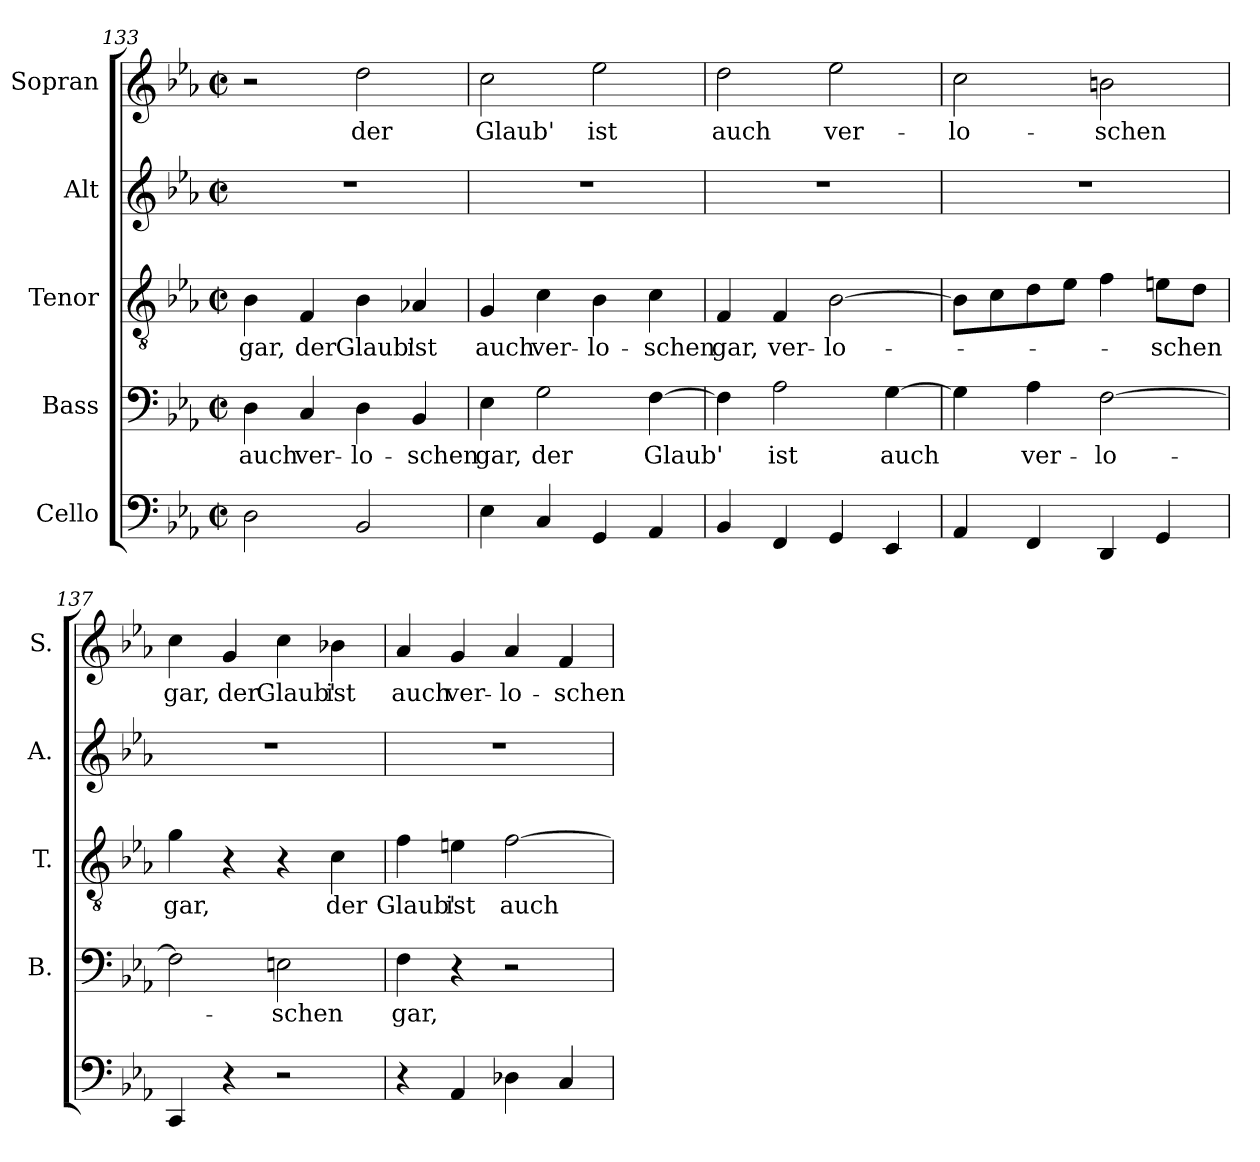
**kern	**kern	**text	**kern	**text	**kern	**kern	**text
*part5	*part4	*part4	*part3	*part3	*part2	*part1	*part1
*staff5	*staff4	*staff4	*staff3	*staff3	*staff2	*staff1	*staff1
*I"Cello	*I"Bass	*	*I"Tenor	*	*I"Alt	*I"Sopran	*
*	*I'B.	*	*I'T.	*	*I'A.	*I'S.	*
*clefF4	*clefF4	*	*clefGv2	*	*clefG2	*clefG2	*
*	*	*	*ITrd7c12	*	*	*	*
*k[b-e-a-]	*k[b-e-a-]	*	*k[b-e-a-]	*	*k[b-e-a-]	*k[b-e-a-]	*
*E-:	*E-:	*	*E-:	*	*E-:	*E-:	*
*M2/2	*M2/2	*	*M2/2	*	*M2/2	*M2/2	*
*met(c|)	*met(c|)	*	*met(c|)	*	*met(c|)	*met(c|)	*
=133	=133	=133	=133	=133	=133	=133	=133
!	!	!LO:LY:b:color=#000000	!	!	!	!	!
!	!	!	!	!LO:LY:b:color=#000000	!	!	!
2Di\	4Di\	auch	4BB-i\	gar,	1r	2r	.
!	!	!LO:LY:b:color=#000000	!	!	!	!	!
!	!	!	!	!LO:LY:b:color=#000000	!	!	!
.	4Ci/	ver-	4FFi/	der	.	.	.
!	!	!LO:LY:b:color=#000000	!	!	!	!	!
!	!	!	!	!LO:LY:b:color=#000000	!	!	!
!	!	!	!	!	!	!	!LO:LY:b:color=#000000
2BB-i/	4Di\	-lo-	4BB-i\	Glaub'	.	2ddi\	der
!	!	!LO:LY:b:color=#000000	!	!	!	!	!
!	!	!	!	!LO:LY:b:color=#000000	!	!	!
.	4BB-i/	-schen	4AA-Xi/	ist	.	.	.
=134	=134	=134	=134	=134	=134	=134	=134
!	!	!LO:LY:b:color=#000000	!	!	!	!	!
!	!	!	!	!LO:LY:b:color=#000000	!	!	!
!	!	!	!	!	!	!	!LO:LY:b:color=#000000
4E-i\	4E-i\	gar,	4GGi/	auch	1r	2cci\	Glaub'
!	!	!LO:LY:b:color=#000000	!	!	!	!	!
!	!	!	!	!LO:LY:b:color=#000000	!	!	!
4Ci/	2Gi\	der	4Ci\	ver-	.	.	.
!	!	!	!	!LO:LY:b:color=#000000	!	!	!
!	!	!	!	!	!	!	!LO:LY:b:color=#000000
4GGi/	.	.	4BB-i\	-lo-	.	2ee-i\	ist
!	!	!LO:LY:b:color=#000000	!	!	!	!	!
!	!	!	!	!LO:LY:b:color=#000000	!	!	!
4AA-i/	[>4Fi\	Glaub'	4Ci\	-schen	.	.	.
!!LO:LB:g=z
=135	=135	=135	=135	=135	=135	=135	=135
!	!	!	!	!LO:LY:b:color=#000000	!	!	!
!	!	!	!	!	!	!	!LO:LY:b:color=#000000
4BB-i/	4Fi\]	.	4FFi/	gar,	1r	2ddi\	auch
!	!	!LO:LY:b:color=#000000	!	!	!	!	!
!	!	!	!	!LO:LY:b:color=#000000	!	!	!
4FFi/	2A-i\	ist	4FFi/	ver-	.	.	.
!	!	!	!	!LO:LY:b:color=#000000	!	!	!
!	!	!	!	!	!	!	!LO:LY:b:color=#000000
4GGi/	.	.	[>2BB-i\	-lo-	.	2ee-i\	ver-
!	!	!LO:LY:b:color=#000000	!	!	!	!	!
4EE-i/	[>4Gi\	auch	.	.	.	.	.
=136	=136	=136	=136	=136	=136	=136	=136
!	!	!	!	!	!	!	!LO:LY:b:color=#000000
4AA-i/	4Gi\]	.	8BB-i\L]	.	1r	2cci\	-lo-
.	.	.	8Ci\	.	.	.	.
!	!	!LO:LY:b:color=#000000	!	!	!	!	!
4FFi/	4A-i\	ver-	8Di\	.	.	.	.
.	.	.	8E-i\J	.	.	.	.
!	!	!LO:LY:b:color=#000000	!	!	!	!	!
!	!	!	!	!	!	!	!LO:LY:b:color=#000000
4DDi/	[>2Fi\	-lo-	4Fi\	.	.	2bni\	-schen
!	!	!	!	!LO:LY:b:color=#000000	!	!	!
4GGi/	.	.	8Eni\L	-schen	.	.	.
.	.	.	8Di\J	.	.	.	.
=137	=137	=137	=137	=137	=137	=137	=137
!	!	!	!	!LO:LY:b:color=#000000	!	!	!
!	!	!	!	!	!	!	!LO:LY:b:color=#000000
4CCi/	2Fi\]	.	4Gi\	gar,	1r	4cci\	gar,
!	!	!	!	!	!	!	!LO:LY:b:color=#000000
4r	.	.	4r	.	.	4gi/	der
!	!	!LO:LY:b:color=#000000	!	!	!	!	!
!	!	!	!	!	!	!	!LO:LY:b:color=#000000
2r	2Eni\	-schen	4r	.	.	4cci\	Glaub'
!	!	!	!	!LO:LY:b:color=#000000	!	!	!
!	!	!	!	!	!	!	!LO:LY:b:color=#000000
.	.	.	4Ci\	der	.	4b-Xi\	ist
=138	=138	=138	=138	=138	=138	=138	=138
!	!	!LO:LY:b:color=#000000	!	!	!	!	!
!	!	!	!	!LO:LY:b:color=#000000	!	!	!
!	!	!	!	!	!	!	!LO:LY:b:color=#000000
4r	4Fi\	gar,	4Fi\	Glaub'	1r	4a-i/	auch
!	!	!	!	!LO:LY:b:color=#000000	!	!	!
!	!	!	!	!	!	!	!LO:LY:b:color=#000000
4AA-i/	4r	.	4Eni\	ist	.	4gi/	ver-
!	!	!	!	!LO:LY:b:color=#000000	!	!	!
!	!	!	!	!	!	!	!LO:LY:b:color=#000000
4D-Xi\	2r	.	[>2Fi\	auch	.	4a-i/	-lo-
!	!	!	!	!	!	!	!LO:LY:b:color=#000000
4Ci/	.	.	.	.	.	4fi/	-schen
=	=	=	=	=	=	=	=
*-	*-	*-	*-	*-	*-	*-	*-
